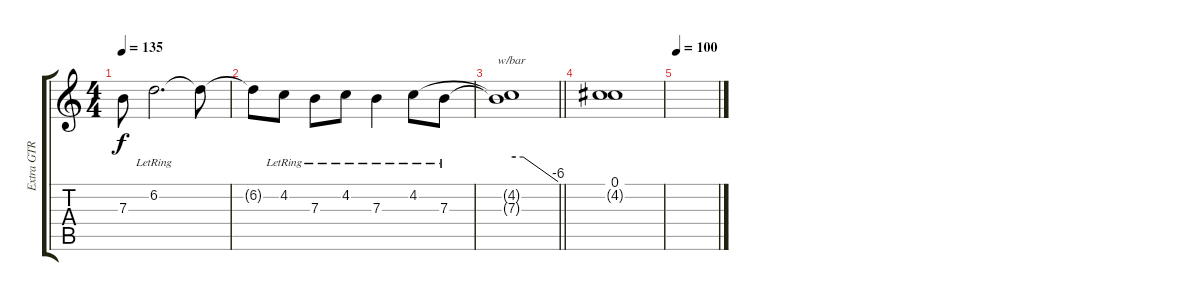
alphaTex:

\track ("Extra GTR 1" "Extra GTR ") {instrument distortionguitar}
\staff {score tabs}
\tuning (Db4 Ab3 E3 B2 Gb2 B1) {hide}
\ts (4 4)
\tempo 135
\clef g2
\ks c
7.3{t}.8{dy f} 6.2{lr}.2{d} 6.2{t}.8 |
6.2{t}.8 4.2{lr}.8 7.3{lr}.8 4.2{lr}.8 7.3{lr}.4 4.2{lr}.8 7.3{lr}.8 |
\barLineRight lightlight
(4.2{t} 7.3{t}).1{tbe (custom default 0 0 5 0 15 0 60 -24)} |
(0.1 4.2{t}).1 |
\tempo 100
